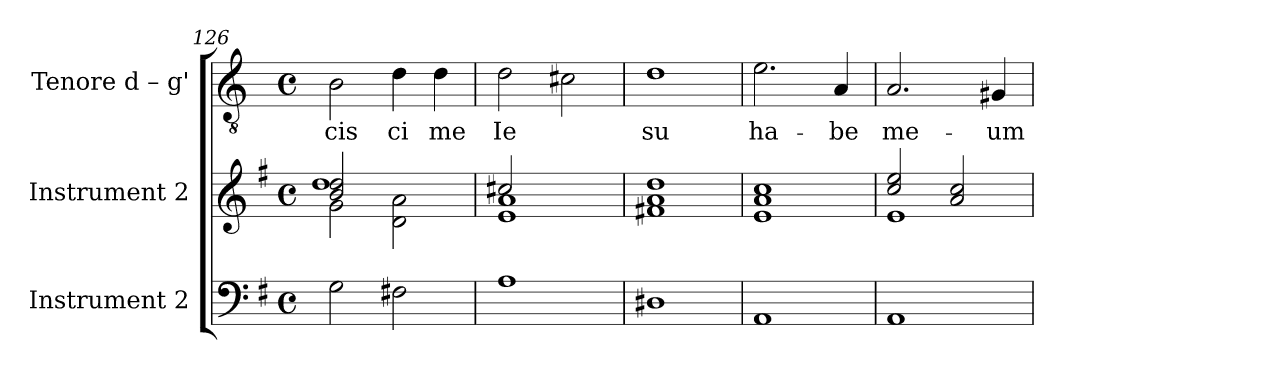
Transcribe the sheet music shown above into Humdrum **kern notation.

**kern	**kern	**kern	**text
*part3	*part2	*part1	*part1
*staff3	*staff2	*staff1	*staff1
*I"Instrument 2	*I"Instrument 2	*I"Tenore  d – g'	*
*clefF4	*clefG2	*clefGv2	*
*k[f#]	*k[f#]	*k[]	*
*G:	*G:	*C:	*
*M4/4	*M4/4	*M4/4	*
*met(c)	*met(c)	*met(c)	*
=126	=126	=126	=126
*	*^	*	*
*	*	*^	*	*
!	!	!	!	!	!LO:LY:b:cj
2G\	2b/ 2dd/	1dd	2g\	2B\	cis
!	!	!	!	!	!LO:LY:b:cj
2F#X\	2d\ 2a\	.	2ryy	4d\	ci
!	!	!	!	!	!LO:LY:b:cj
.	.	.	.	4d\	me
*	*	*v	*v	*	*
=127	=127	=127	=127	=127
!	!	!	!	!LO:LY:b:cj
1A	2cc#X/	1e 1a	2d\	Ie
!	!	!	!	!LO:LY:b:cj
.	2ryy	.	2c#X\	.
*	*v	*v	*	*
=128	=128	=128	=128
!	!	!	!LO:LY:b:cj
1D#	1a 1f#X 1dd	1d	su
!!LO:LB:g=z
=129	=129	=129	=129
*k[]	*k[]	*	*
*C:	*C:	*	*
!	!	!	!LO:LY:b:cj
1AA	1a 1e 1cc	2.e\	ha-
!	!	!	!LO:LY:b:cj
.	.	4A/	-be
=130	=130	=130	=130
*	*^	*	*
!	!	!	!	!LO:LY:b:cj
1AA	2cc/ 2ee/	1e	2.A/	me-
.	2a/ 2cc/	.	.	.
!	!	!	!	!LO:LY:b:cj
.	.	.	4G#X/	-um
*	*v	*v	*	*
=	=	=	=
*-	*-	*-	*-
